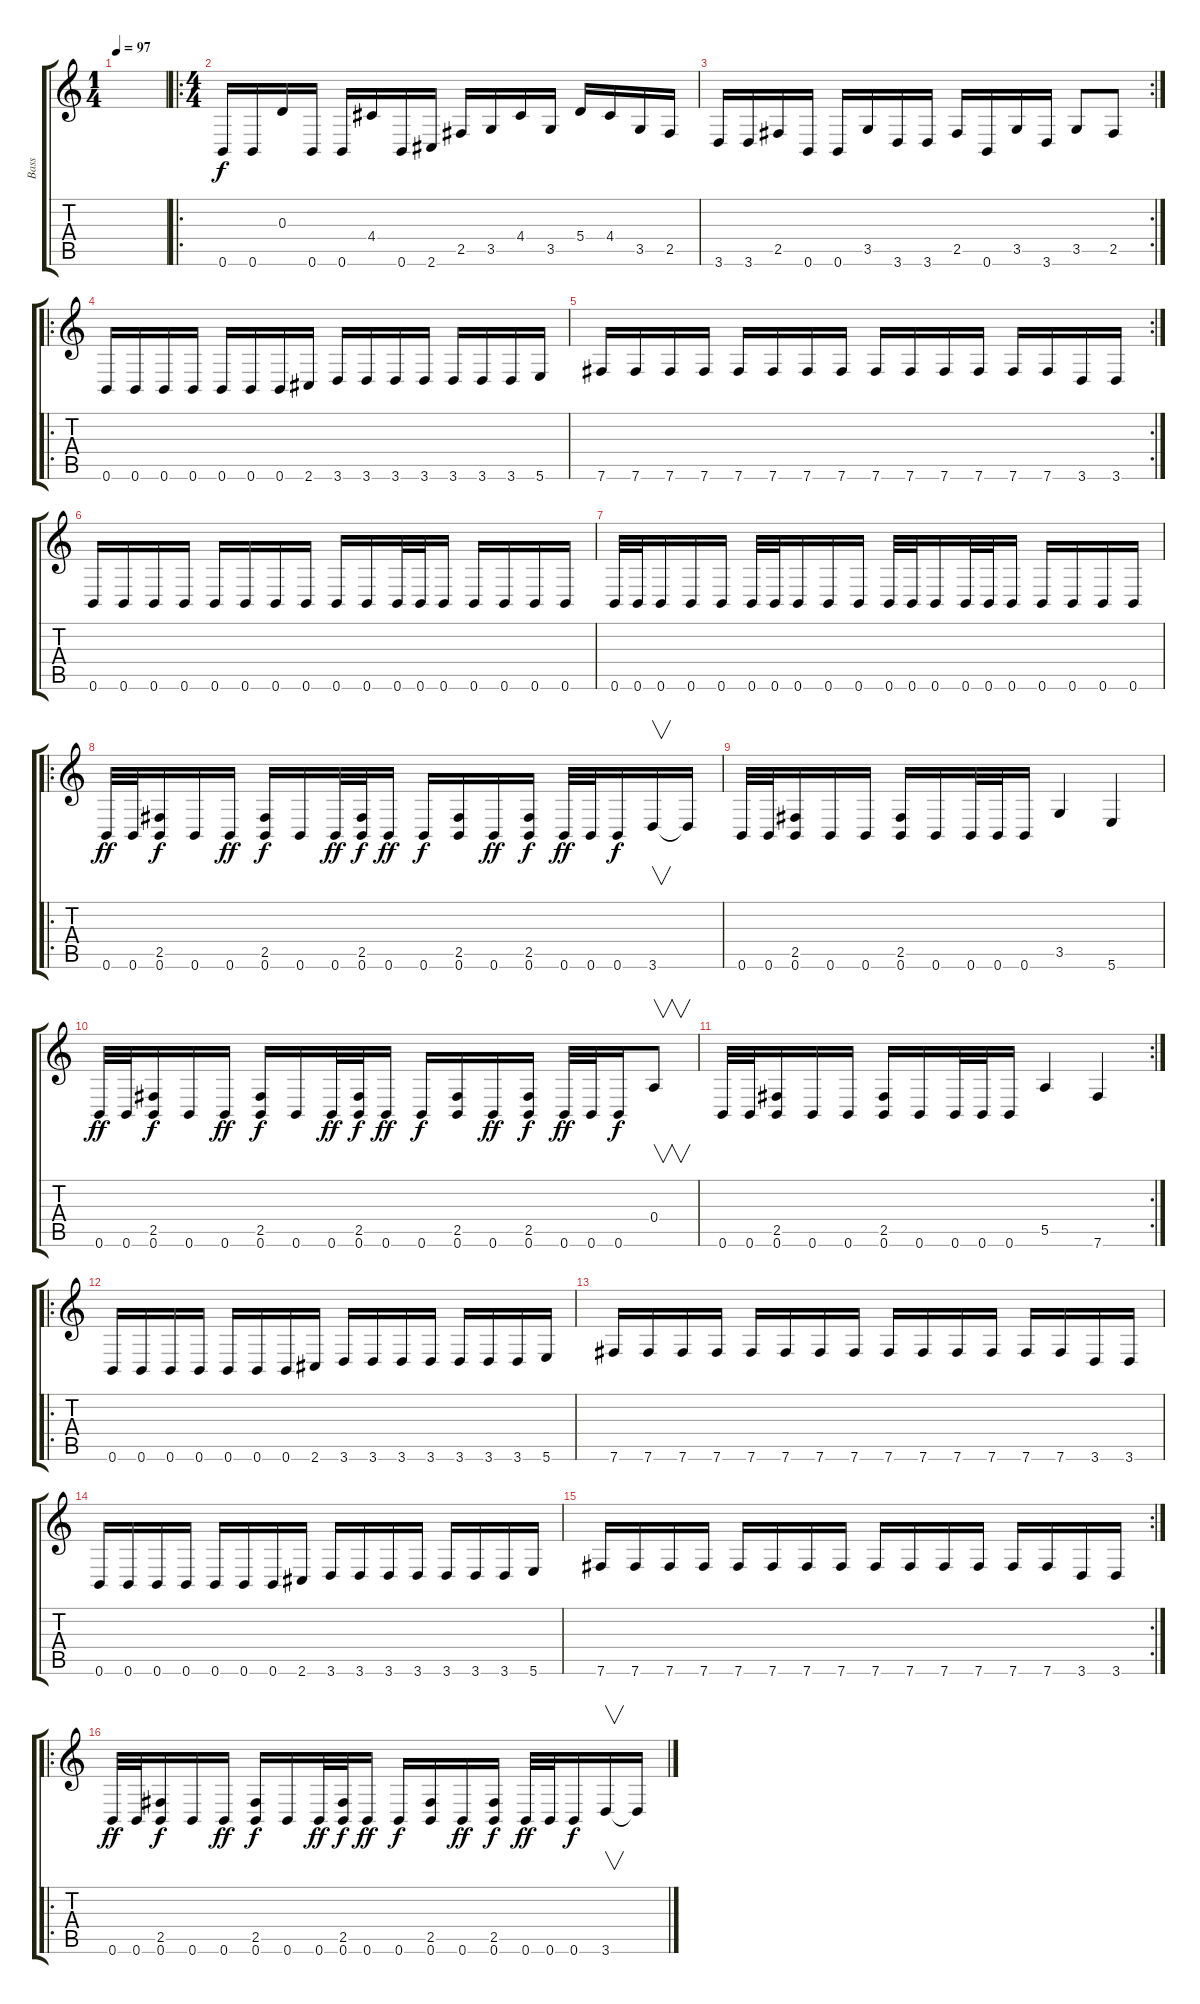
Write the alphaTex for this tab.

\track ("Bass" "Bass") {instrument electricbassfinger}
\staff {score tabs}
\tuning (B3 Gb3 D3 A2 E2 B1) {hide}
\ts (1 4)
\tempo 97
\clef g2
\ks c
|
\ro
\ts (4 4)
0.6.16 0.6.16 0.3.16 0.6.16 0.6.16 4.4.16 0.6.16 2.6.16 2.5.16 3.5.16 4.4.16 3.5.16 5.4.16 4.4.16 3.5.16 2.5.16 |
\rc 2
3.6.16 3.6.16 2.5.16 0.6.16 0.6.16 3.5.16 3.6.16 3.6.16 2.5.16 0.6.16 3.5.16 3.6.16 3.5.8 2.5.8 |
\ro
0.6.16 0.6.16 0.6.16 0.6.16 0.6.16 0.6.16 0.6.16 2.6.16 3.6.16 3.6.16 3.6.16 3.6.16 3.6.16 3.6.16 3.6.16 5.6.16 |
\rc 2
7.6.16 7.6.16 7.6.16 7.6.16 7.6.16 7.6.16 7.6.16 7.6.16 7.6.16 7.6.16 7.6.16 7.6.16 7.6.16 7.6.16 3.6.16 3.6.16 |
0.6.16 0.6.16 0.6.16 0.6.16 0.6.16 0.6.16 0.6.16 0.6.16 0.6.16 0.6.16 0.6.32 0.6.32 0.6.16 0.6.16 0.6.16 0.6.16 0.6.16 |
0.6.32 0.6.32 0.6.16 0.6.16 0.6.16 0.6.32 0.6.32 0.6.16 0.6.16 0.6.16 0.6.32 0.6.32 0.6.16 0.6.32 0.6.32 0.6.16 0.6.16 0.6.16 0.6.16 0.6.16 |
\ro
0.6.32{dy ff} 0.6.32 (2.5 0.6).16{dy f} 0.6.16 0.6.16{dy ff} (2.5 0.6).16{dy f} 0.6.16 0.6.32{dy ff} (2.5 0.6).32{dy f} 0.6.16{dy ff} 0.6.16{dy f} (2.5 0.6).16 0.6.16{dy ff} (2.5 0.6).16{dy f} 0.6.32{dy ff} 0.6.32 0.6.16{dy f} 3.6.16{v} 3.6{t}.16 |
0.6.32 0.6.32 (2.5 0.6).16 0.6.16 0.6.16 (2.5 0.6).16 0.6.16 0.6.32 0.6.32 0.6.16 3.5.4 5.6.4 |
0.6.32{dy ff} 0.6.32 (2.5 0.6).16{dy f} 0.6.16 0.6.16{dy ff} (2.5 0.6).16{dy f} 0.6.16 0.6.32{dy ff} (2.5 0.6).32{dy f} 0.6.16{dy ff} 0.6.16{dy f} (2.5 0.6).16 0.6.16{dy ff} (2.5 0.6).16{dy f} 0.6.32{dy ff} 0.6.32 0.6.16{dy f} 0.4.8{v} |
\rc 2
0.6.32 0.6.32 (2.5 0.6).16 0.6.16 0.6.16 (2.5 0.6).16 0.6.16 0.6.32 0.6.32 0.6.16 5.5.4 7.6.4 |
\ro
0.6.16 0.6.16 0.6.16 0.6.16 0.6.16 0.6.16 0.6.16 2.6.16 3.6.16 3.6.16 3.6.16 3.6.16 3.6.16 3.6.16 3.6.16 5.6.16 |
7.6.16 7.6.16 7.6.16 7.6.16 7.6.16 7.6.16 7.6.16 7.6.16 7.6.16 7.6.16 7.6.16 7.6.16 7.6.16 7.6.16 3.6.16 3.6.16 |
0.6.16 0.6.16 0.6.16 0.6.16 0.6.16 0.6.16 0.6.16 2.6.16 3.6.16 3.6.16 3.6.16 3.6.16 3.6.16 3.6.16 3.6.16 5.6.16 |
\rc 2
7.6.16 7.6.16 7.6.16 7.6.16 7.6.16 7.6.16 7.6.16 7.6.16 7.6.16 7.6.16 7.6.16 7.6.16 7.6.16 7.6.16 3.6.16 3.6.16 |
\ro
0.6.32{dy ff} 0.6.32 (2.5 0.6).16{dy f} 0.6.16 0.6.16{dy ff} (2.5 0.6).16{dy f} 0.6.16 0.6.32{dy ff} (2.5 0.6).32{dy f} 0.6.16{dy ff} 0.6.16{dy f} (2.5 0.6).16 0.6.16{dy ff} (2.5 0.6).16{dy f} 0.6.32{dy ff} 0.6.32 0.6.16{dy f} 3.6.16{v} 3.6{t}.16
